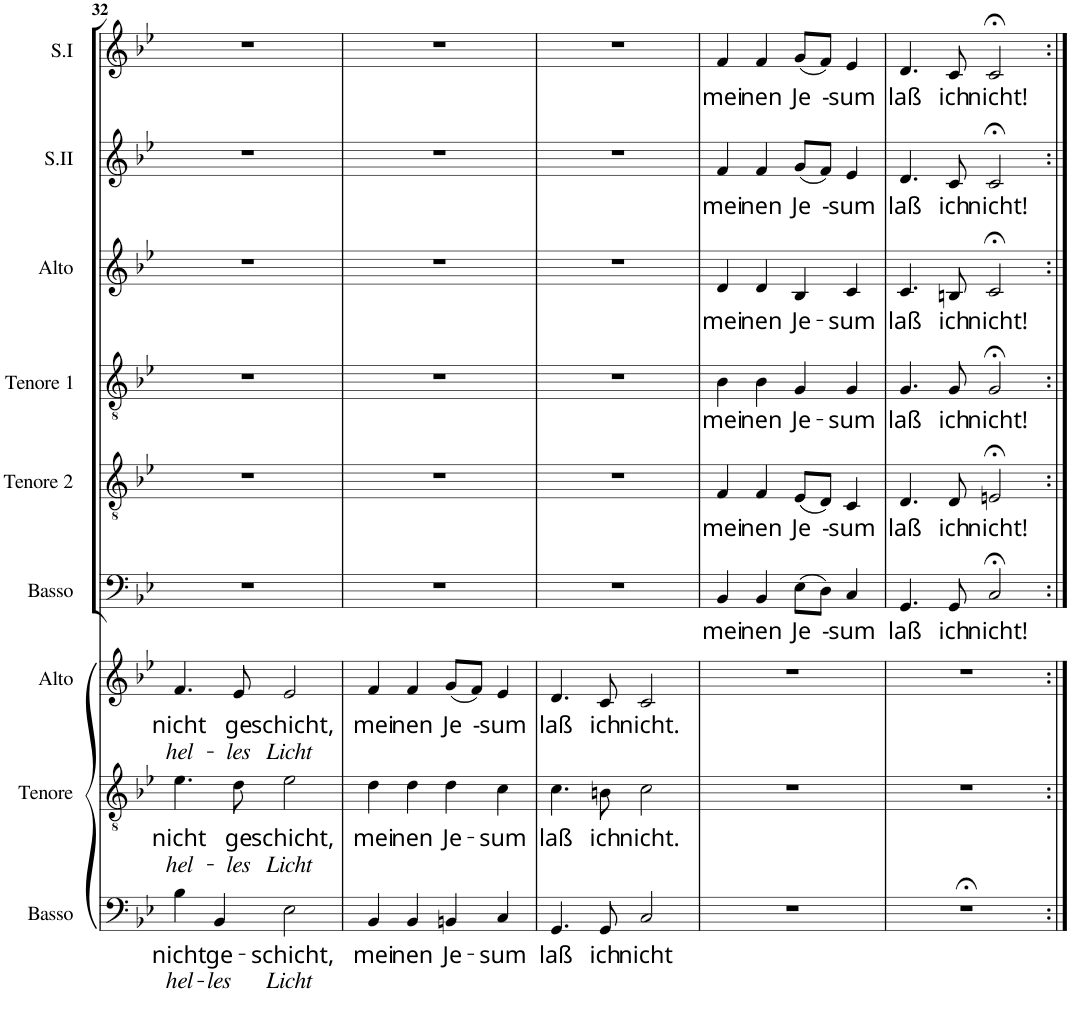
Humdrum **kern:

**kern	**text	**text	**kern	**text	**text	**kern	**text	**text	**kern	**text	**kern	**text	**kern	**text	**kern	**text	**kern	**text	**kern	**text
*part9	*part9	*part9	*part8	*part8	*part8	*part7	*part7	*part7	*part6	*part6	*part5	*part5	*part4	*part4	*part3	*part3	*part2	*part2	*part1	*part1
*staff9	*staff9	*staff9	*staff8	*staff8	*staff8	*staff7	*staff7	*staff7	*staff6	*staff6	*staff5	*staff5	*staff4	*staff4	*staff3	*staff3	*staff2	*staff2	*staff1	*staff1
*I"Basso	*	*	*I"Tenore	*	*	*I"Alto	*	*	*I"Basso	*	*I"Tenore 2	*	*I"Tenore 1	*	*I"Alto	*	*I"Soprane II	*	*I"Soprane I	*
*I'Basso	*	*	*I'Tenore	*	*	*I'Alto	*	*	*I'Basso	*	*I'Tenore 2	*	*I'Tenore 1	*	*I'Alto	*	*I'S.II	*	*I'S.I	*
!!LO:PB:g=z
*clefF4	*	*	*clefGv2	*	*	*clefG2	*	*	*clefF4	*	*clefGv2	*	*clefGv2	*	*clefG2	*	*clefG2	*	*clefG2	*
*k[b-e-]	*	*	*k[b-e-]	*	*	*k[b-e-]	*	*	*k[b-e-]	*	*k[b-e-]	*	*k[b-e-]	*	*k[b-e-]	*	*k[b-e-]	*	*k[b-e-]	*
*B-:	*	*	*B-:	*	*	*B-:	*	*	*B-:	*	*B-:	*	*B-:	*	*B-:	*	*B-:	*	*B-:	*
*M4/4	*	*	*M4/4	*	*	*M4/4	*	*	*M4/4	*	*M4/4	*	*M4/4	*	*M4/4	*	*M4/4	*	*M4/4	*
*met(c)	*	*	*met(c)	*	*	*met(c)	*	*	*met(c)	*	*met(c)	*	*met(c)	*	*met(c)	*	*met(c)	*	*met(c)	*
=32	=32	=32	=32	=32	=32	=32	=32	=32	=32	=32	=32	=32	=32	=32	=32	=32	=32	=32	=32	=32
!	!LO:LY:b	!LO:LY:b	!	!LO:LY:b	!LO:LY:b	!	!LO:LY:b	!LO:LY:b	!	!	!	!	!	!	!	!	!	!	!	!
4B-\	nicht	hel-	4.e-\	nicht	hel-	4.f/	nicht	hel-	1r	.	1r	.	1r	.	1r	.	1r	.	1r	.
!	!LO:LY:b	!LO:LY:b	!	!	!	!	!	!	!	!	!	!	!	!	!	!	!	!	!	!
4BB-/	-ge-	-les	.	.	.	.	.	.	.	.	.	.	.	.	.	.	.	.	.	.
!	!	!	!	!LO:LY:b	!LO:LY:b	!	!LO:LY:b	!LO:LY:b	!	!	!	!	!	!	!	!	!	!	!	!
.	.	.	8d\	-ge-	-les	8e-/	-ge-	-les	.	.	.	.	.	.	.	.	.	.	.	.
!	!LO:LY:b	!LO:LY:b	!	!LO:LY:b	!LO:LY:b	!	!LO:LY:b	!LO:LY:b	!	!	!	!	!	!	!	!	!	!	!	!
2E-\	schicht,	Licht	2e-\	schicht,	Licht	2e-/	schicht,	Licht	.	.	.	.	.	.	.	.	.	.	.	.
=33	=33	=33	=33	=33	=33	=33	=33	=33	=33	=33	=33	=33	=33	=33	=33	=33	=33	=33	=33	=33
!	!LO:LY:b	!	!	!LO:LY:b	!	!	!LO:LY:b	!	!	!	!	!	!	!	!	!	!	!	!	!
4BB-/	mei-	.	4d\	mei-	.	4f/	mei-	.	1r	.	1r	.	1r	.	1r	.	1r	.	1r	.
!	!LO:LY:b	!	!	!LO:LY:b	!	!	!LO:LY:b	!	!	!	!	!	!	!	!	!	!	!	!	!
4BB-/	-nen	.	4d\	-nen	.	4f/	-nen	.	.	.	.	.	.	.	.	.	.	.	.	.
!	!LO:LY:b	!	!	!LO:LY:b	!	!	!LO:LY:b	!	!	!	!	!	!	!	!	!	!	!	!	!
4BBn/	Je-	.	4d\	Je-	.	(<8g/L	Je	.	.	.	.	.	.	.	.	.	.	.	.	.
!	!	!	!	!	!	!	!LO:LY:b	!	!	!	!	!	!	!	!	!	!	!	!	!
.	.	.	.	.	.	8f/J)	-	.	.	.	.	.	.	.	.	.	.	.	.	.
!	!LO:LY:b	!	!	!LO:LY:b	!	!	!LO:LY:b	!	!	!	!	!	!	!	!	!	!	!	!	!
4C/	-sum	.	4c\	-sum	.	4e-/	sum	.	.	.	.	.	.	.	.	.	.	.	.	.
=34	=34	=34	=34	=34	=34	=34	=34	=34	=34	=34	=34	=34	=34	=34	=34	=34	=34	=34	=34	=34
!	!LO:LY:b	!	!	!LO:LY:b	!	!	!LO:LY:b	!	!	!	!	!	!	!	!	!	!	!	!	!
4.GG/	laß	.	4.c\	laß	.	4.d/	laß	.	1r	.	1r	.	1r	.	1r	.	1r	.	1r	.
!	!LO:LY:b	!	!	!LO:LY:b	!	!	!LO:LY:b	!	!	!	!	!	!	!	!	!	!	!	!	!
8GG/	ich	.	8Bn\	ich	.	8c/	ich	.	.	.	.	.	.	.	.	.	.	.	.	.
!	!LO:LY:b	!	!	!LO:LY:b	!	!	!LO:LY:b	!	!	!	!	!	!	!	!	!	!	!	!	!
2C/	nicht	.	2c\	nicht.	.	2c/	nicht.	.	.	.	.	.	.	.	.	.	.	.	.	.
=35	=35	=35	=35	=35	=35	=35	=35	=35	=35	=35	=35	=35	=35	=35	=35	=35	=35	=35	=35	=35
!	!	!	!	!	!	!	!	!	!	!LO:LY:b	!	!LO:LY:b	!	!LO:LY:b	!	!LO:LY:b	!	!LO:LY:b	!	!LO:LY:b
1r	.	.	1r	.	.	1r	.	.	4BB-/	mei-	4F/	mei-	4B-\	mei-	4d/	mei-	4f/	mei-	4f/	mei-
!	!	!	!	!	!	!	!	!	!	!LO:LY:b	!	!LO:LY:b	!	!LO:LY:b	!	!LO:LY:b	!	!LO:LY:b	!	!LO:LY:b
.	.	.	.	.	.	.	.	.	4BB-/	-nen	4F/	-nen	4B-\	-nen	4d/	-nen	4f/	-nen	4f/	-nen
!	!	!	!	!	!	!	!	!	!	!LO:LY:b	!	!LO:LY:b	!	!LO:LY:b	!	!LO:LY:b	!	!LO:LY:b	!	!LO:LY:b
.	.	.	.	.	.	.	.	.	(>8E-\L	Je	(<8E-/L	Je	4G/	Je-	4B-/	Je-	(<8g/L	Je	(<8g/L	Je
!	!	!	!	!	!	!	!	!	!	!LO:LY:b	!	!LO:LY:b	!	!	!	!	!	!LO:LY:b	!	!LO:LY:b
.	.	.	.	.	.	.	.	.	8D\J)	-	8D/J)	-	.	.	.	.	8f/J)	-	8f/J)	-
!	!	!	!	!	!	!	!	!	!	!LO:LY:b	!	!LO:LY:b	!	!LO:LY:b	!	!LO:LY:b	!	!LO:LY:b	!	!LO:LY:b
.	.	.	.	.	.	.	.	.	4C/	sum	4C/	sum	4G/	-sum	4c/	-sum	4e-/	sum	4e-/	sum
=36	=36	=36	=36	=36	=36	=36	=36	=36	=36	=36	=36	=36	=36	=36	=36	=36	=36	=36	=36	=36
!	!	!	!	!	!	!	!	!	!	!LO:LY:b	!	!LO:LY:b	!	!LO:LY:b	!	!LO:LY:b	!	!LO:LY:b	!	!LO:LY:b
1r;<	.	.	1r	.	.	1r	.	.	4.GG/	laß	4.D/	laß	4.G/	laß	4.c/	laß	4.d/	laß	4.d/	laß
!	!	!	!	!	!	!	!	!	!	!LO:LY:b	!	!LO:LY:b	!	!LO:LY:b	!	!LO:LY:b	!	!LO:LY:b	!	!LO:LY:b
.	.	.	.	.	.	.	.	.	8GG/	ich	8D/	ich	8G/	ich	8Bn/	ich	8c/	ich	8c/	ich
!	!	!	!	!	!	!	!	!	!	!LO:LY:b	!	!LO:LY:b	!	!LO:LY:b	!	!LO:LY:b	!	!LO:LY:b	!	!LO:LY:b
.	.	.	.	.	.	.	.	.	2C;</	nicht!	2En;</	nicht!	2G;</	nicht!	2c;</	nicht!	2c;</	nicht!	2c;</	nicht!
=:|!	=:|!	=:|!	=:|!	=:|!	=:|!	=:|!	=:|!	=:|!	=:|!	=:|!	=:|!	=:|!	=:|!	=:|!	=:|!	=:|!	=:|!	=:|!	=:|!	=:|!
*-	*-	*-	*-	*-	*-	*-	*-	*-	*-	*-	*-	*-	*-	*-	*-	*-	*-	*-	*-	*-
